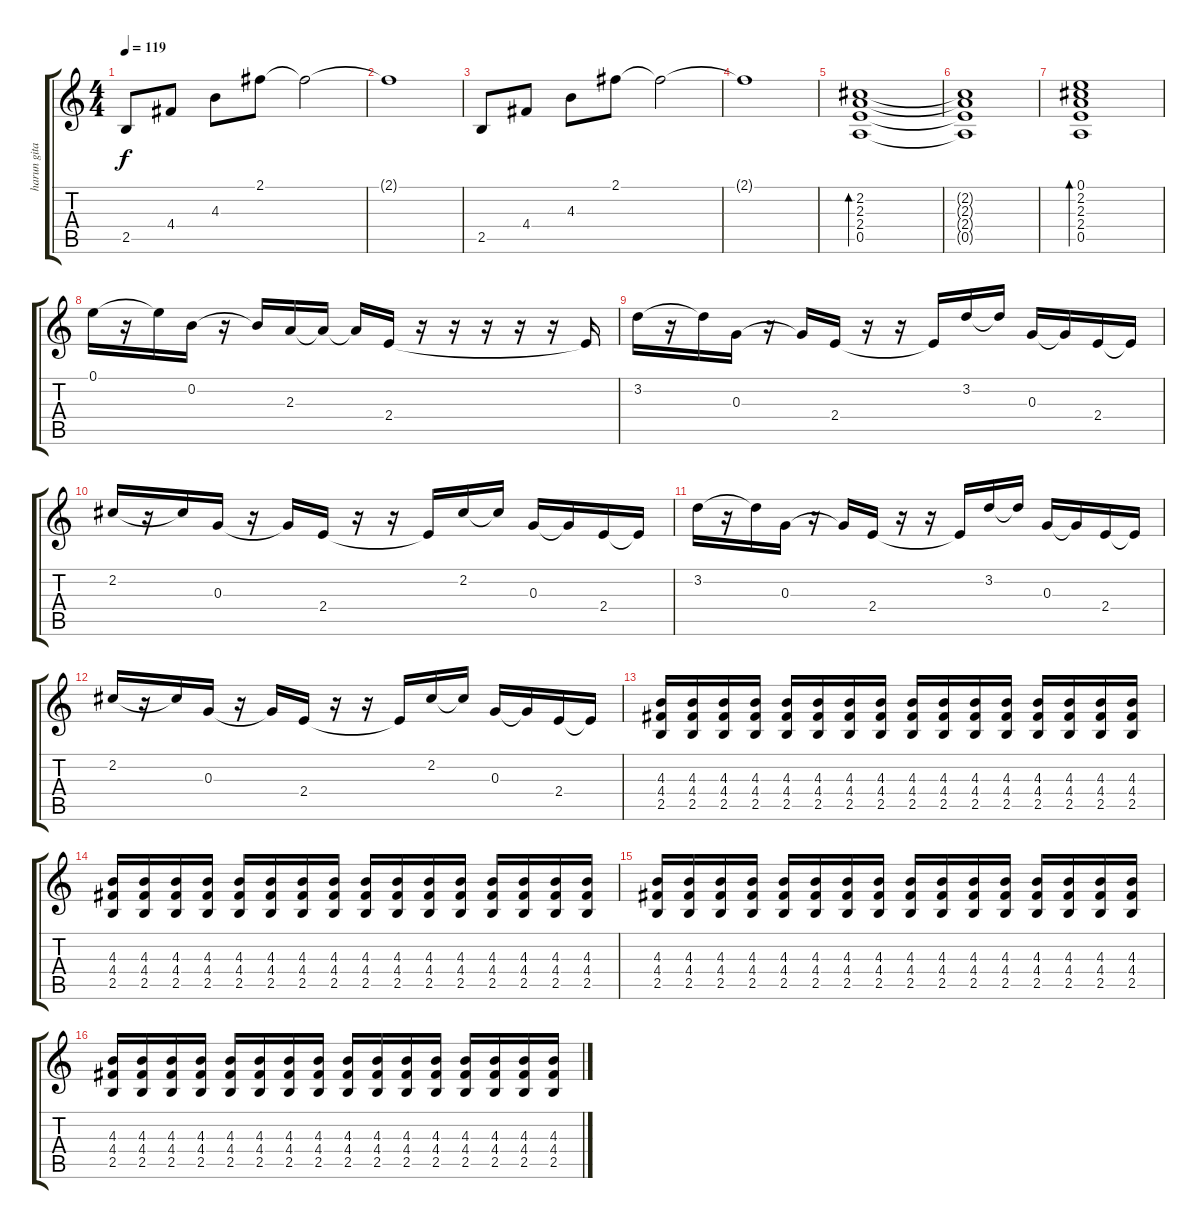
\track ("harun gitar " "harun gita") {instrument electricguitarclean}
\staff {score tabs}
\tuning (E4 B3 G3 D3 A2 E2) {hide}
\ts (4 4)
\tempo 119
\clef g2
\ks c
2.5.8{dy f volume 11} 4.4.8 4.3.8 2.1.8 2.1{t}.2 |
2.1{t}.1 |
2.5.8 4.4.8 4.3.8 2.1.8 2.1{t}.2 |
2.1{t}.1 |
(2.2 2.3 2.4 0.5).1{bd 240} |
(2.2{t} 2.3{t} 2.4{t} 0.5{t}).1 |
(0.1 2.2 2.3 2.4 0.5).1{bd 240} |
0.1.16 r.16 0.1{t}.16 0.2.16 r.16 0.2{t}.16 2.3.16 2.3{t}.16 2.3{t}.16 2.4.16 r.16 r.16 r.16 r.16 r.16 2.4{t}.16 |
3.2.16 r.16 3.2{t}.16 0.3.16 r.16 0.3{t}.16 2.4.16 r.16 r.16 2.4{t}.16 3.2.16 3.2{t}.16 0.3.16 0.3{t}.16 2.4.16 2.4{t}.16 |
2.2.16 r.16 2.2{t}.16 0.3.16 r.16 0.3{t}.16 2.4.16 r.16 r.16 2.4{t}.16 2.2.16 2.2{t}.16 0.3.16 0.3{t}.16 2.4.16 2.4{t}.16 |
3.2.16 r.16 3.2{t}.16 0.3.16 r.16 0.3{t}.16 2.4.16 r.16 r.16 2.4{t}.16 3.2.16 3.2{t}.16 0.3.16 0.3{t}.16 2.4.16 2.4{t}.16 |
2.2.16 r.16 2.2{t}.16 0.3.16 r.16 0.3{t}.16 2.4.16 r.16 r.16 2.4{t}.16 2.2.16 2.2{t}.16 0.3.16 0.3{t}.16 2.4.16 2.4{t}.16 |
(4.3 4.4 2.5).16{volume 12 instrument distortionguitar} (4.3 4.4 2.5).16{volume 9 instrument distortionguitar} (4.3 4.4 2.5).16 (4.3 4.4 2.5).16 (4.3 4.4 2.5).16 (4.3 4.4 2.5).16 (4.3 4.4 2.5).16 (4.3 4.4 2.5).16 (4.3 4.4 2.5).16 (4.3 4.4 2.5).16 (4.3 4.4 2.5).16 (4.3 4.4 2.5).16 (4.3 4.4 2.5).16 (4.3 4.4 2.5).16 (4.3 4.4 2.5).16 (4.3 4.4 2.5).16 |
(4.3 4.4 2.5).16 (4.3 4.4 2.5).16 (4.3 4.4 2.5).16 (4.3 4.4 2.5).16 (4.3 4.4 2.5).16 (4.3 4.4 2.5).16 (4.3 4.4 2.5).16 (4.3 4.4 2.5).16 (4.3 4.4 2.5).16 (4.3 4.4 2.5).16 (4.3 4.4 2.5).16 (4.3 4.4 2.5).16 (4.3 4.4 2.5).16 (4.3 4.4 2.5).16 (4.3 4.4 2.5).16 (4.3 4.4 2.5).16 |
(4.3 4.4 2.5).16 (4.3 4.4 2.5).16 (4.3 4.4 2.5).16 (4.3 4.4 2.5).16 (4.3 4.4 2.5).16 (4.3 4.4 2.5).16 (4.3 4.4 2.5).16 (4.3 4.4 2.5).16 (4.3 4.4 2.5).16 (4.3 4.4 2.5).16 (4.3 4.4 2.5).16 (4.3 4.4 2.5).16 (4.3 4.4 2.5).16 (4.3 4.4 2.5).16 (4.3 4.4 2.5).16 (4.3 4.4 2.5).16 |
(4.3 4.4 2.5).16 (4.3 4.4 2.5).16 (4.3 4.4 2.5).16 (4.3 4.4 2.5).16 (4.3 4.4 2.5).16 (4.3 4.4 2.5).16 (4.3 4.4 2.5).16 (4.3 4.4 2.5).16 (4.3 4.4 2.5).16 (4.3 4.4 2.5).16 (4.3 4.4 2.5).16 (4.3 4.4 2.5).16 (4.3 4.4 2.5).16 (4.3 4.4 2.5).16 (4.3 4.4 2.5).16 (4.3 4.4 2.5).16
